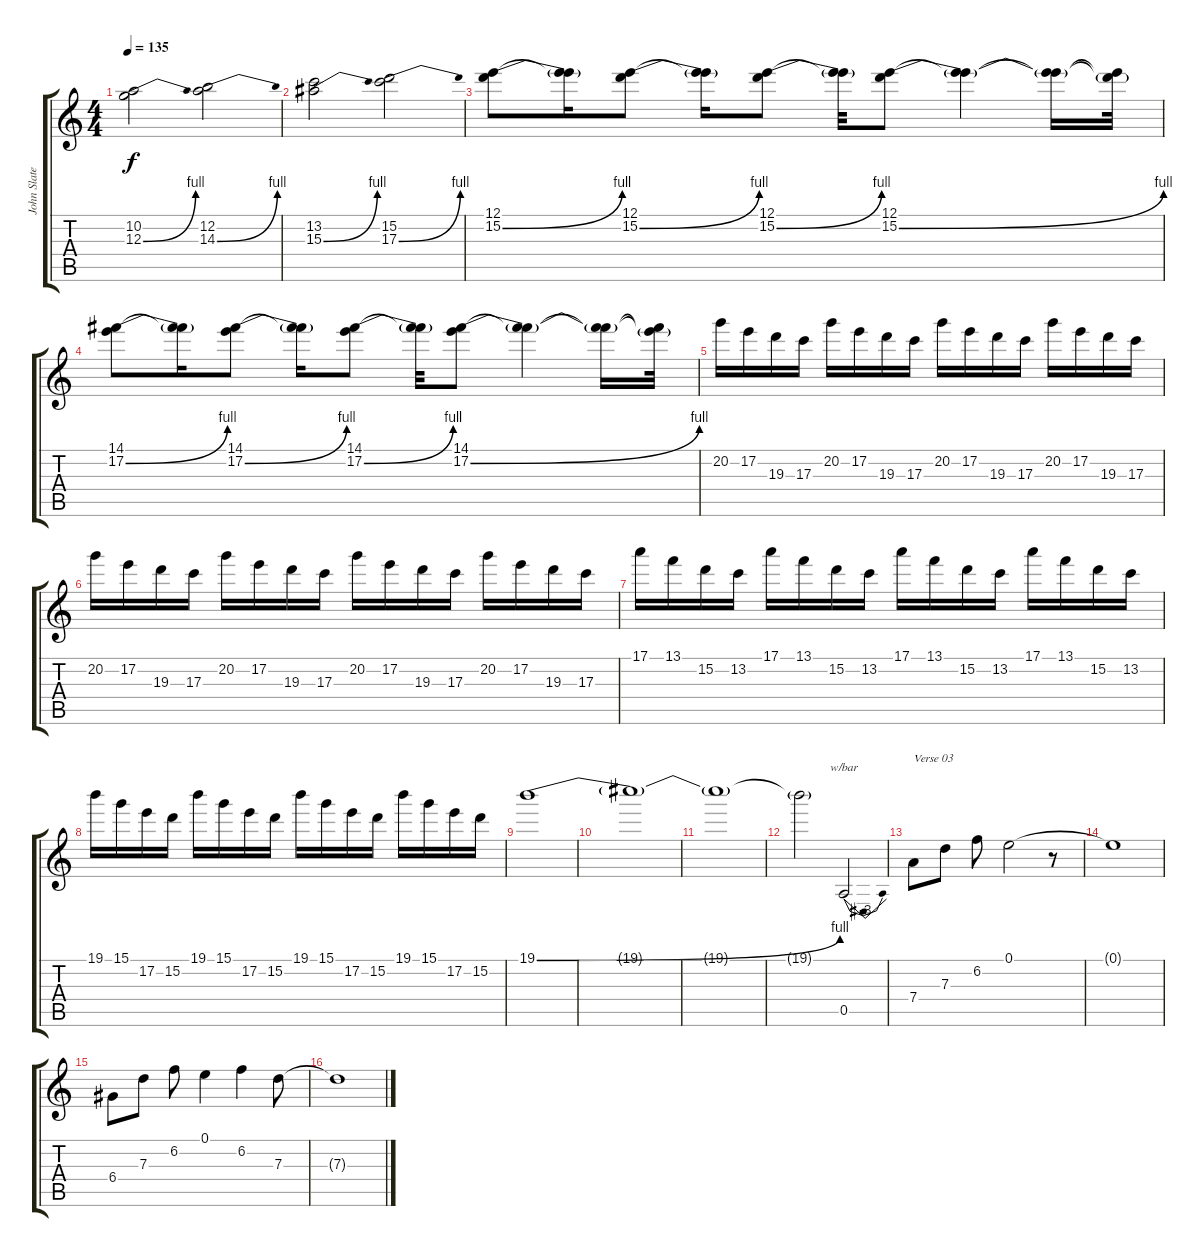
\track ("John Slater" "John Slate") {instrument electricguitarclean}
\staff {score tabs}
\tuning (E4 B3 G3 D3 A2 D2) {hide}
\ts (4 4)
\tempo 135
\clef g2
\ks c
(10.2 12.3{be (bend 0 0 60 4)}).2{dy f instrument distortionguitar} (12.2 14.3{be (bend 0 0 60 4)}).2 |
(13.2 15.3{be (bend 0 0 60 4)}).2{instrument distortionguitar} (15.2 17.3{be (bend 0 0 60 4)}).2 |
(12.1 15.2{be (bend 0 0 60 4)}).8{instrument distortionguitar} (12.1{t} 15.2{t}).16 (12.1 15.2{be (bend 0 0 60 4)}).8 (12.1{t} 15.2{t}).16 (12.1 15.2{be (bend 0 0 60 4)}).8 (12.1{t} 15.2{t}).32 (12.1 15.2{be (bend 0 0 60 4)}).8 (12.1{t} 15.2{t}).4 (12.1{t} 15.2{t}).16 (12.1{t} 15.2{t}).32 |
(14.1 17.2{be (bend 0 0 60 4)}).8{instrument distortionguitar} (14.1{t} 17.2{t}).16 (14.1 17.2{be (bend 0 0 60 4)}).8 (14.1{t} 17.2{t}).16 (14.1 17.2{be (bend 0 0 60 4)}).8 (14.1{t} 17.2{t}).32 (14.1 17.2{be (bend 0 0 60 4)}).8 (14.1{t} 17.2{t}).4 (14.1{t} 17.2{t}).16 (14.1{t} 17.2{t}).32 |
20.2.16{instrument distortionguitar} 17.2.16 19.3.16 17.3.16 20.2.16 17.2.16 19.3.16 17.3.16 20.2.16 17.2.16 19.3.16 17.3.16 20.2.16 17.2.16 19.3.16 17.3.16 |
20.2.16{instrument distortionguitar} 17.2.16 19.3.16 17.3.16 20.2.16 17.2.16 19.3.16 17.3.16 20.2.16 17.2.16 19.3.16 17.3.16 20.2.16 17.2.16 19.3.16 17.3.16 |
17.1.16{instrument distortionguitar} 13.1.16 15.2.16 13.2.16 17.1.16 13.1.16 15.2.16 13.2.16 17.1.16 13.1.16 15.2.16 13.2.16 17.1.16 13.1.16 15.2.16 13.2.16 |
19.1.16{instrument distortionguitar} 15.1.16 17.2.16 15.2.16 19.1.16 15.1.16 17.2.16 15.2.16 19.1.16 15.1.16 17.2.16 15.2.16 19.1.16 15.1.16 17.2.16 15.2.16 |
19.1{be (bend 0 0 60 4)}.1{instrument distortionguitar} |
19.1{t}.1 |
19.1{t}.1 |
19.1{t}.2 0.5.2{tbe (dip default 0 0 30 -12 60 0)} |
7.4.8{txt "Verse 03" instrument electricguitarclean} 7.3.8 6.2.8 0.1.2 r.8 |
0.1{t}.1 |
6.4.8 7.3.8 6.2.8 0.1.4 6.2.4 7.3.8 |
7.3{t}.1
